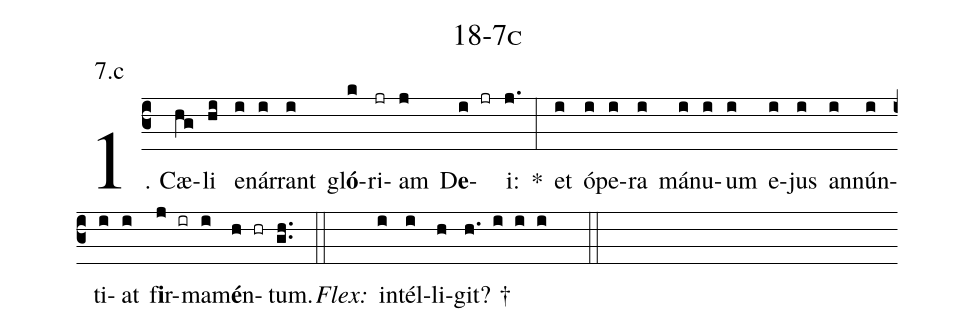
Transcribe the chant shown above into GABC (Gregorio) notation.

name: 18-7c;
annotation: 7.c;
%%
(c3)1. Cæ(hg)li(hi) e(i)nár(i)rant(i) gl<b>ó</b>(k)ri(jr)am(j) D<b>e</b>(i jr)i:(j.) *(:) et(i) ó(i)pe(i)ra(i) má(i)nu(i)um(i) e(i)jus(i) an(i)nún(i)ti(i)at(i) f<b>i</b>r(j ir)ma(i)m<b>é</b>n(h hr)tum.(gh..) (::)
<i>Flex:</i>()  in(i)tél(i)li(h)git? †(h. i i i  ::)
